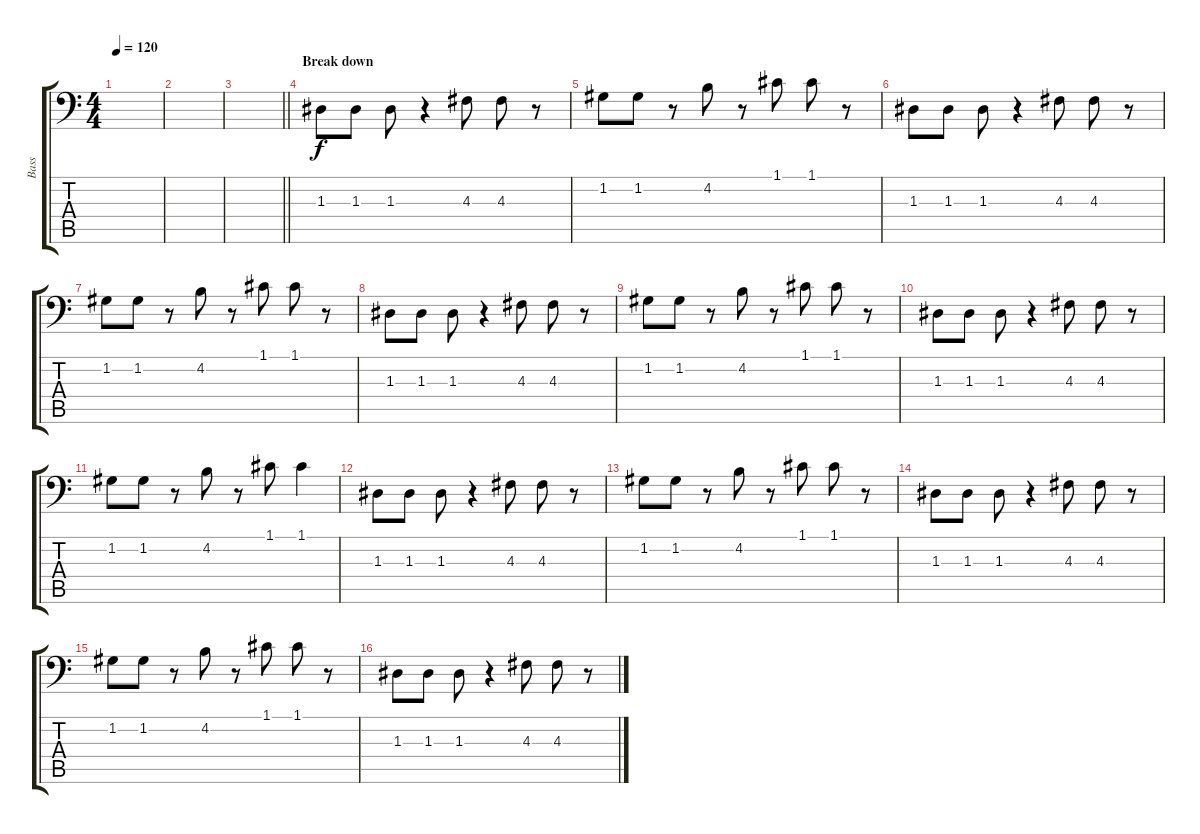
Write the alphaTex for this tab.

\track ("Bass" "Bass") {instrument acousticbass}
\staff {score tabs}
\tuning (C3 G2 D2 A1 E1 B0) {hide}
\ts (4 4)
\tempo 120
\clef f4
\ks c
|
|
\barLineRight lightlight
|
\section ("" "Break down")
1.3.8 1.3.8 1.3.8 r.4 4.3.8 4.3.8 r.8 |
1.2.8 1.2.8 r.8 4.2.8 r.8 1.1.8 1.1.8 r.8 |
1.3.8 1.3.8 1.3.8 r.4 4.3.8 4.3.8 r.8 |
1.2.8 1.2.8 r.8 4.2.8 r.8 1.1.8 1.1.8 r.8 |
1.3.8 1.3.8 1.3.8 r.4 4.3.8 4.3.8 r.8 |
1.2.8 1.2.8 r.8 4.2.8 r.8 1.1.8 1.1.8 r.8 |
1.3.8 1.3.8 1.3.8 r.4 4.3.8 4.3.8 r.8 |
1.2.8 1.2.8 r.8 4.2.8 r.8 1.1.8 1.1.4 |
1.3.8 1.3.8 1.3.8 r.4 4.3.8 4.3.8 r.8 |
1.2.8 1.2.8 r.8 4.2.8 r.8 1.1.8 1.1.8 r.8 |
1.3.8 1.3.8 1.3.8 r.4 4.3.8 4.3.8 r.8 |
1.2.8 1.2.8 r.8 4.2.8 r.8 1.1.8 1.1.8 r.8 |
1.3.8 1.3.8 1.3.8 r.4 4.3.8 4.3.8 r.8
